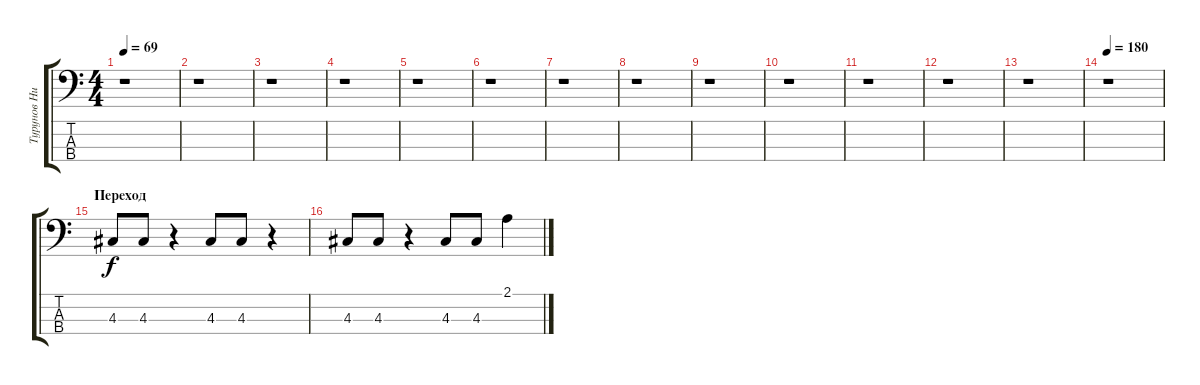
\track ("Турунов Николай" "Турунов Ни") {instrument electricbasspick}
\staff {score tabs}
\tuning (G2 D2 A1 E1) {hide}
\ts (4 4)
\tempo 69
\clef f4
\ks c
r.1{dy f} |
r.1 |
r.1 |
r.1 |
r.1 |
r.1 |
r.1 |
r.1 |
r.1 |
r.1 |
r.1 |
r.1 |
r.1 |
\tempo 180
r.1 |
\section ("" "Переход")
4.3.8 4.3.8 r.4 4.3.8 4.3.8 r.4 |
4.3.8 4.3.8 r.4 4.3.8 4.3.8 2.1.4
